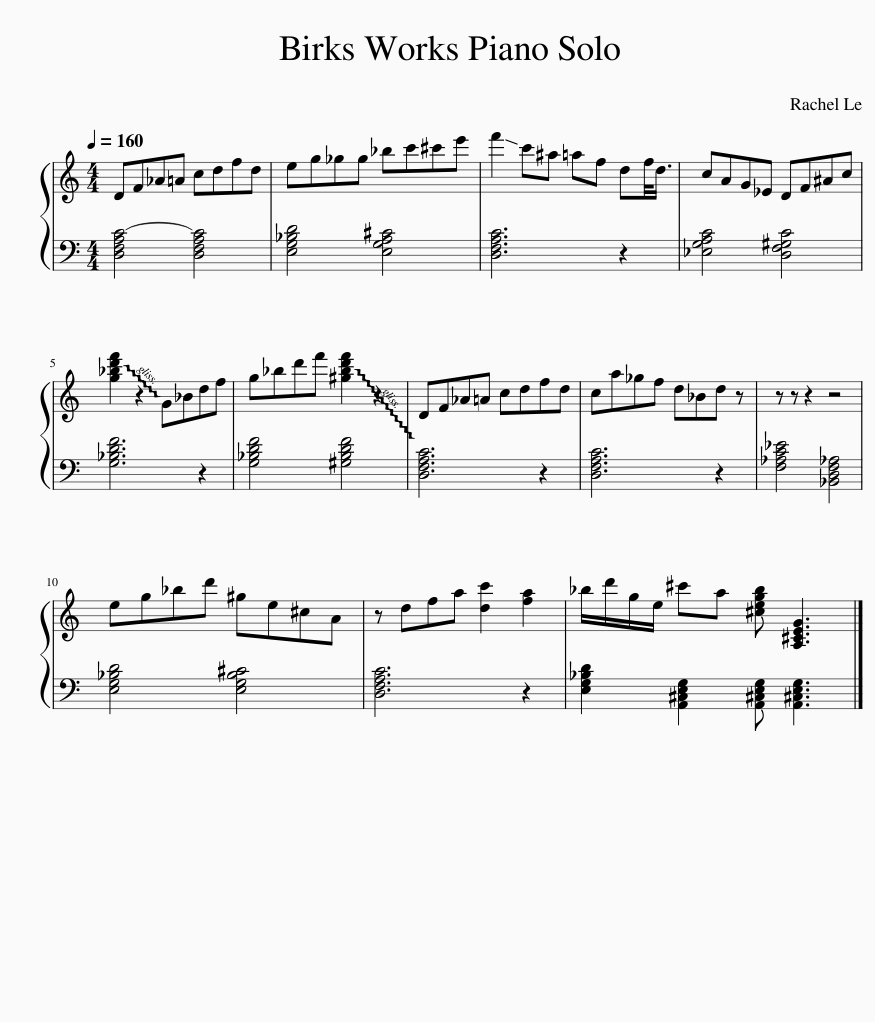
X:1
%%score { 1 | 2 }
L:1/8
Q:1/4=160
M:4/4
I:linebreak $
K:C
V:1 treble
V:2 bass
V:1
 DF_A=A cdfd | eg_gg _bc'^c'e' | !-(!f'2 !-)!c'^a =af df/<d/ | cAG_E DF^Ac |$ !~(![g_bd'f']2 z2 !~)!G_Bdf | %5
 g_bd'f' !~(![^gbd'f']2 z2 | DF_A=A cdfd | ca_gf d_Bd z | z z z2 z4 |$ eg_bd' ^ge^cA | %10
 z dfa [dc']2 [fa]2 | _b/d'/g/e/ ^c'a [^cegb] [A,^CEG]3 |] %12
V:2
 [D,F,A,C-]4 [D,F,A,C]4 | [E,G,_B,D]4 [E,G,A,^C]4 | [D,F,A,C]6 z2 | [_E,G,A,C]4 [D,F,^G,C]4 |$ [G,_B,DF]6 z2 | %5
 [G,_B,DF]4 [^G,B,DF]4 | !~)![D,F,A,C]6 z2 | [D,F,A,C]6 z2 | [F,_A,C_E]4 [_B,,D,F,_A,]4 |$ [E,G,_B,D]4 [E,G,B,^C]4 | %10
 [D,F,A,C]6 z2 | [E,G,_B,D]2 [A,,^C,E,G,]2 [A,,^C,E,G,] [A,,^C,E,G,]3 |] %12
